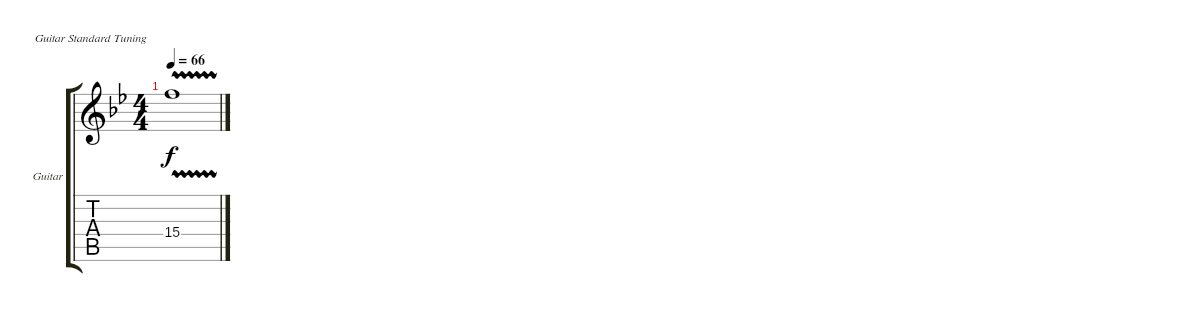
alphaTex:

\defaultSystemsLayout 4
\bracketExtendMode groupsimilarinstruments
\firstSystemTrackNameOrientation horizontal
\otherSystemsTrackNameOrientation horizontal
\track ("Guitar" "Guitar") {instrument acousticguitarsteel}
\staff {score tabs}
\tuning (E4 B3 G3 D3 A2 E2)
\ts (4 4)
\tempo 66
\clef g2
\ks bb
15.4{vw t}.1{dy f}
